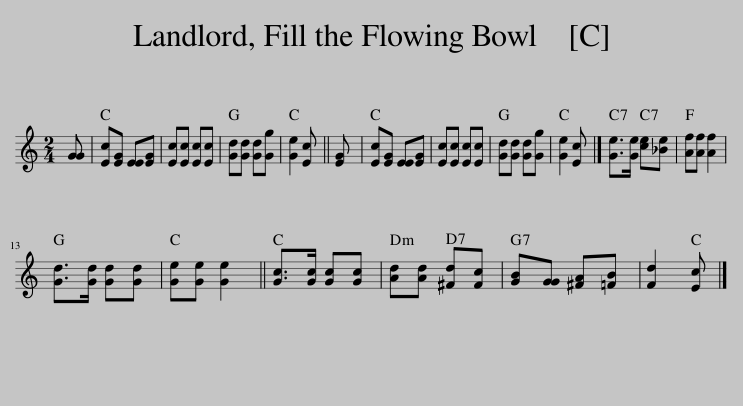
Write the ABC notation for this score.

X:1
L:1/8
M:2/4
I:linebreak $
K:C
V:1 treble
V:1
 [GG] | [Ec][EG] [EE][EG] | [Ec][Ec] [Ec][Ec] | [Gd][Gd] [Gd][Gg] | [Ge]2 [Ec] || %5
 [EG] | [Ec][EG] [EE][EG] | [Ec][Ec] [Ec][Ec] | [Gd][Gd] [Gd][Gg] | [Ge]2 [Ec] |] %10
 [Ge]>[Ge] [ce][_Be] | [Af][Af] [Af]2 |$ [Gd]>[Gd] [Gd][Gd] | [Ge][Ge] [Ge]2 || [Gc]>[Gc] [Gc][Gc] | %15
 [Ad][Ad] [^Fd][Fc] | [GB][GG] [^FA][=FB] | [Fd]2 [Ec] |] %18
